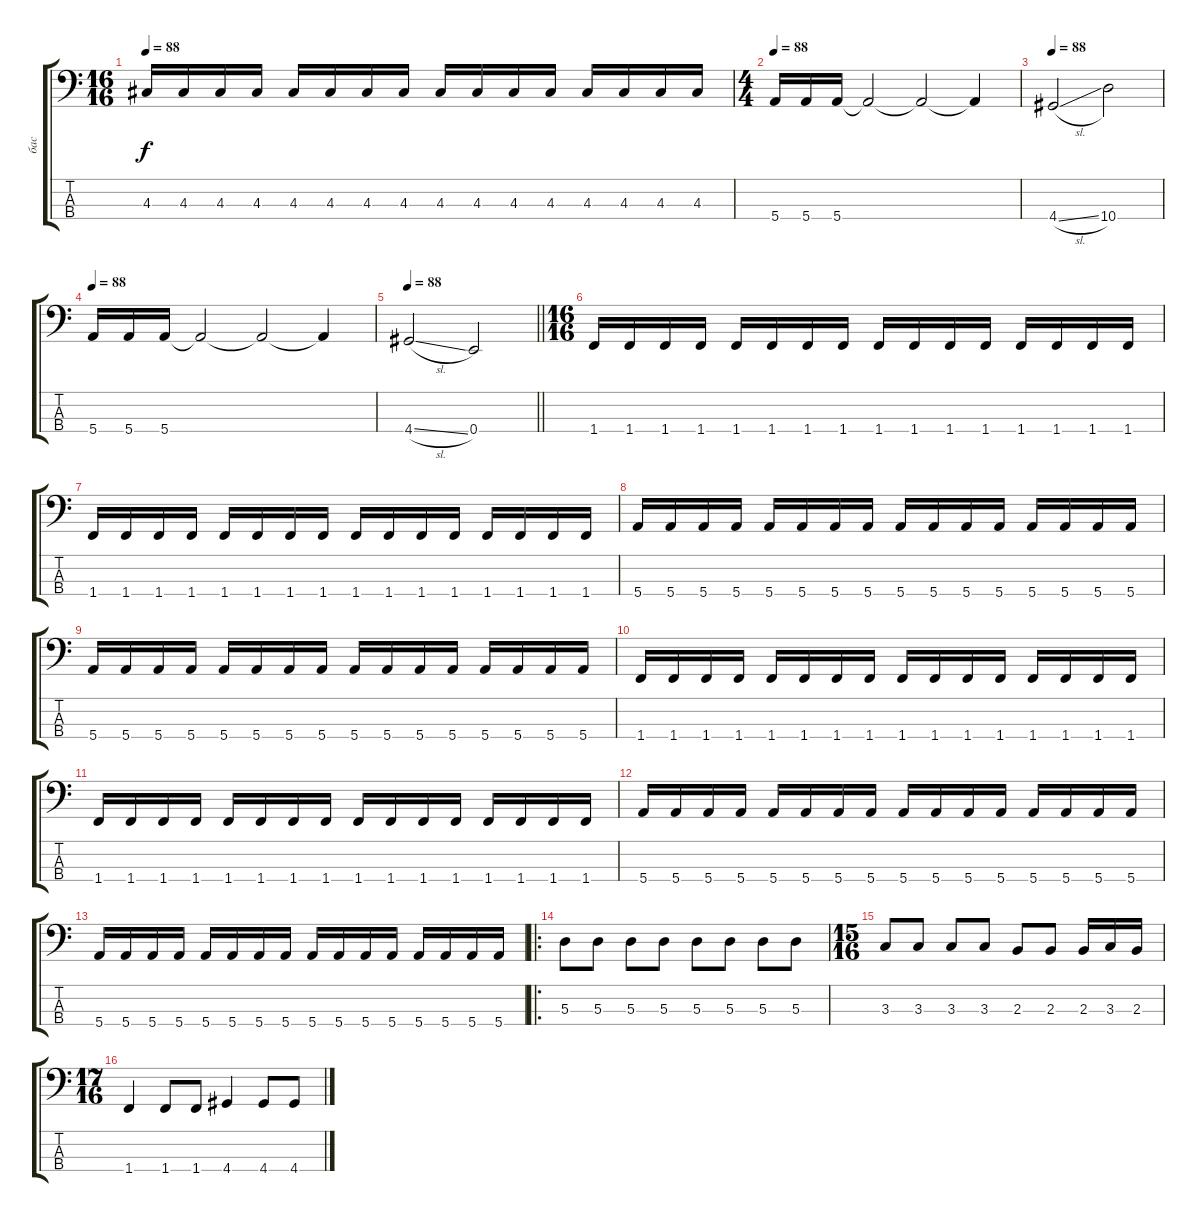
\track ("бас" "бас") {instrument electricbassfinger}
\staff {score tabs}
\tuning (G2 D2 A1 E1) {hide}
\ts (16 16)
\tempo 88
\clef f4
\ks c
4.3.16{dy f} 4.3.16 4.3.16 4.3.16 4.3.16 4.3.16 4.3.16 4.3.16 4.3.16 4.3.16 4.3.16 4.3.16 4.3.16 4.3.16 4.3.16 4.3.16 |
\ts (4 4)
\tempo 88
5.4.16 5.4.16 5.4.16 5.4{t}.2 5.4{t}.2 5.4{t}.4 |
\tempo 88
4.4{sl}.2 10.4.2 |
\tempo 88
5.4.16 5.4.16 5.4.16 5.4{t}.2 5.4{t}.2 5.4{t}.4 |
\tempo 88
\barLineRight lightlight
4.4{sl}.2 0.4.2 |
\ts (16 16)
1.4.16 1.4.16 1.4.16 1.4.16 1.4.16 1.4.16 1.4.16 1.4.16 1.4.16 1.4.16 1.4.16 1.4.16 1.4.16 1.4.16 1.4.16 1.4.16 |
1.4.16 1.4.16 1.4.16 1.4.16 1.4.16 1.4.16 1.4.16 1.4.16 1.4.16 1.4.16 1.4.16 1.4.16 1.4.16 1.4.16 1.4.16 1.4.16 |
5.4.16 5.4.16 5.4.16 5.4.16 5.4.16 5.4.16 5.4.16 5.4.16 5.4.16 5.4.16 5.4.16 5.4.16 5.4.16 5.4.16 5.4.16 5.4.16 |
5.4.16 5.4.16 5.4.16 5.4.16 5.4.16 5.4.16 5.4.16 5.4.16 5.4.16 5.4.16 5.4.16 5.4.16 5.4.16 5.4.16 5.4.16 5.4.16 |
1.4.16 1.4.16 1.4.16 1.4.16 1.4.16 1.4.16 1.4.16 1.4.16 1.4.16 1.4.16 1.4.16 1.4.16 1.4.16 1.4.16 1.4.16 1.4.16 |
1.4.16 1.4.16 1.4.16 1.4.16 1.4.16 1.4.16 1.4.16 1.4.16 1.4.16 1.4.16 1.4.16 1.4.16 1.4.16 1.4.16 1.4.16 1.4.16 |
5.4.16 5.4.16 5.4.16 5.4.16 5.4.16 5.4.16 5.4.16 5.4.16 5.4.16 5.4.16 5.4.16 5.4.16 5.4.16 5.4.16 5.4.16 5.4.16 |
5.4.16 5.4.16 5.4.16 5.4.16 5.4.16 5.4.16 5.4.16 5.4.16 5.4.16 5.4.16 5.4.16 5.4.16 5.4.16 5.4.16 5.4.16 5.4.16 |
\ro
5.3.8 5.3.8 5.3.8 5.3.8 5.3.8 5.3.8 5.3.8 5.3.8 |
\ts (15 16)
3.3.8 3.3.8 3.3.8 3.3.8 2.3.8 2.3.8 2.3.16 3.3.16 2.3.16 |
\ts (17 16)
1.4.4 1.4.8 1.4.8 4.4.4 4.4.8 4.4.8
